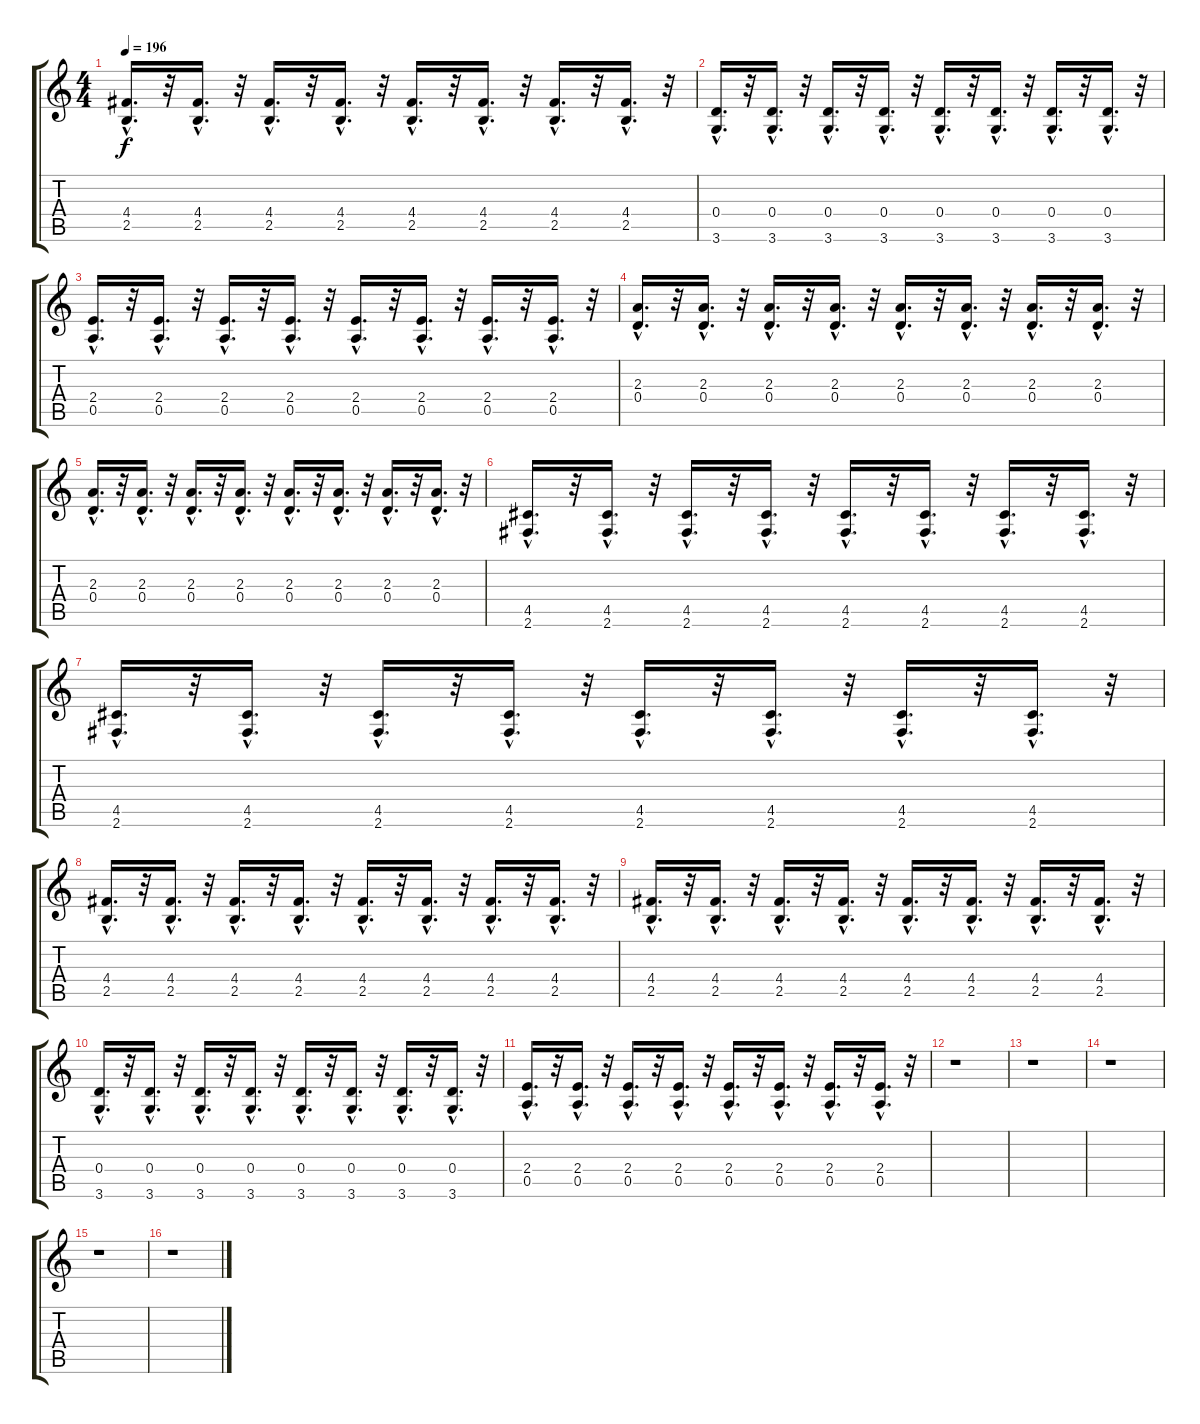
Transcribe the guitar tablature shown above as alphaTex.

\track "" {instrument overdrivenguitar}
\staff {score tabs}
\tuning (E4 B3 G3 D3 A2 E2) {hide}
\ts (4 4)
\tempo 196
\clef g2
\ks c
(4.4{hac} 2.5{hac}).16{d dy f} r.32 (4.4{hac} 2.5{hac}).16{d} r.32 (4.4{hac} 2.5{hac}).16{d} r.32 (4.4{hac} 2.5{hac}).16{d} r.32 (4.4{hac} 2.5{hac}).16{d} r.32 (4.4{hac} 2.5{hac}).16{d} r.32 (4.4{hac} 2.5{hac}).16{d} r.32 (4.4{hac} 2.5{hac}).16{d} r.32 |
(0.4{hac} 3.6{hac}).16{d} r.32 (0.4{hac} 3.6{hac}).16{d} r.32 (0.4{hac} 3.6{hac}).16{d} r.32 (0.4{hac} 3.6{hac}).16{d} r.32 (0.4{hac} 3.6{hac}).16{d} r.32 (0.4{hac} 3.6{hac}).16{d} r.32 (0.4{hac} 3.6{hac}).16{d} r.32 (0.4{hac} 3.6{hac}).16{d} r.32 |
(2.4{hac} 0.5{hac}).16{d} r.32 (2.4{hac} 0.5{hac}).16{d} r.32 (2.4{hac} 0.5{hac}).16{d} r.32 (2.4{hac} 0.5{hac}).16{d} r.32 (2.4{hac} 0.5{hac}).16{d} r.32 (2.4{hac} 0.5{hac}).16{d} r.32 (2.4{hac} 0.5{hac}).16{d} r.32 (2.4{hac} 0.5{hac}).16{d} r.32 |
(2.3{hac} 0.4{hac}).16{d} r.32 (2.3{hac} 0.4{hac}).16{d} r.32 (2.3{hac} 0.4{hac}).16{d} r.32 (2.3{hac} 0.4{hac}).16{d} r.32 (2.3{hac} 0.4{hac}).16{d} r.32 (2.3{hac} 0.4{hac}).16{d} r.32 (2.3{hac} 0.4{hac}).16{d} r.32 (2.3{hac} 0.4{hac}).16{d} r.32 |
(2.3{hac} 0.4{hac}).16{d} r.32 (2.3{hac} 0.4{hac}).16{d} r.32 (2.3{hac} 0.4{hac}).16{d} r.32 (2.3{hac} 0.4{hac}).16{d} r.32 (2.3{hac} 0.4{hac}).16{d} r.32 (2.3{hac} 0.4{hac}).16{d} r.32 (2.3{hac} 0.4{hac}).16{d} r.32 (2.3{hac} 0.4{hac}).16{d} r.32 |
(4.5{hac} 2.6{hac}).16{d} r.32 (4.5{hac} 2.6{hac}).16{d} r.32 (4.5{hac} 2.6{hac}).16{d} r.32 (4.5{hac} 2.6{hac}).16{d} r.32 (4.5{hac} 2.6{hac}).16{d} r.32 (4.5{hac} 2.6{hac}).16{d} r.32 (4.5{hac} 2.6{hac}).16{d} r.32 (4.5{hac} 2.6{hac}).16{d} r.32 |
(4.5{hac} 2.6{hac}).16{d} r.32 (4.5{hac} 2.6{hac}).16{d} r.32 (4.5{hac} 2.6{hac}).16{d} r.32 (4.5{hac} 2.6{hac}).16{d} r.32 (4.5{hac} 2.6{hac}).16{d} r.32 (4.5{hac} 2.6{hac}).16{d} r.32 (4.5{hac} 2.6{hac}).16{d} r.32 (4.5{hac} 2.6{hac}).16{d} r.32 |
(4.4{hac} 2.5{hac}).16{d} r.32 (4.4{hac} 2.5{hac}).16{d} r.32 (4.4{hac} 2.5{hac}).16{d} r.32 (4.4{hac} 2.5{hac}).16{d} r.32 (4.4{hac} 2.5{hac}).16{d} r.32 (4.4{hac} 2.5{hac}).16{d} r.32 (4.4{hac} 2.5{hac}).16{d} r.32 (4.4{hac} 2.5{hac}).16{d} r.32 |
(4.4{hac} 2.5{hac}).16{d} r.32 (4.4{hac} 2.5{hac}).16{d} r.32 (4.4{hac} 2.5{hac}).16{d} r.32 (4.4{hac} 2.5{hac}).16{d} r.32 (4.4{hac} 2.5{hac}).16{d} r.32 (4.4{hac} 2.5{hac}).16{d} r.32 (4.4{hac} 2.5{hac}).16{d} r.32 (4.4{hac} 2.5{hac}).16{d} r.32 |
(0.4{hac} 3.6{hac}).16{d} r.32 (0.4{hac} 3.6{hac}).16{d} r.32 (0.4{hac} 3.6{hac}).16{d} r.32 (0.4{hac} 3.6{hac}).16{d} r.32 (0.4{hac} 3.6{hac}).16{d} r.32 (0.4{hac} 3.6{hac}).16{d} r.32 (0.4{hac} 3.6{hac}).16{d} r.32 (0.4{hac} 3.6{hac}).16{d} r.32 |
(2.4{hac} 0.5{hac}).16{d} r.32 (2.4{hac} 0.5{hac}).16{d} r.32 (2.4{hac} 0.5{hac}).16{d} r.32 (2.4{hac} 0.5{hac}).16{d} r.32 (2.4{hac} 0.5{hac}).16{d} r.32 (2.4{hac} 0.5{hac}).16{d} r.32 (2.4{hac} 0.5{hac}).16{d} r.32 (2.4{hac} 0.5{hac}).16{d} r.32 |
r.1 |
r.1 |
r.1 |
r.1 |
r.1
